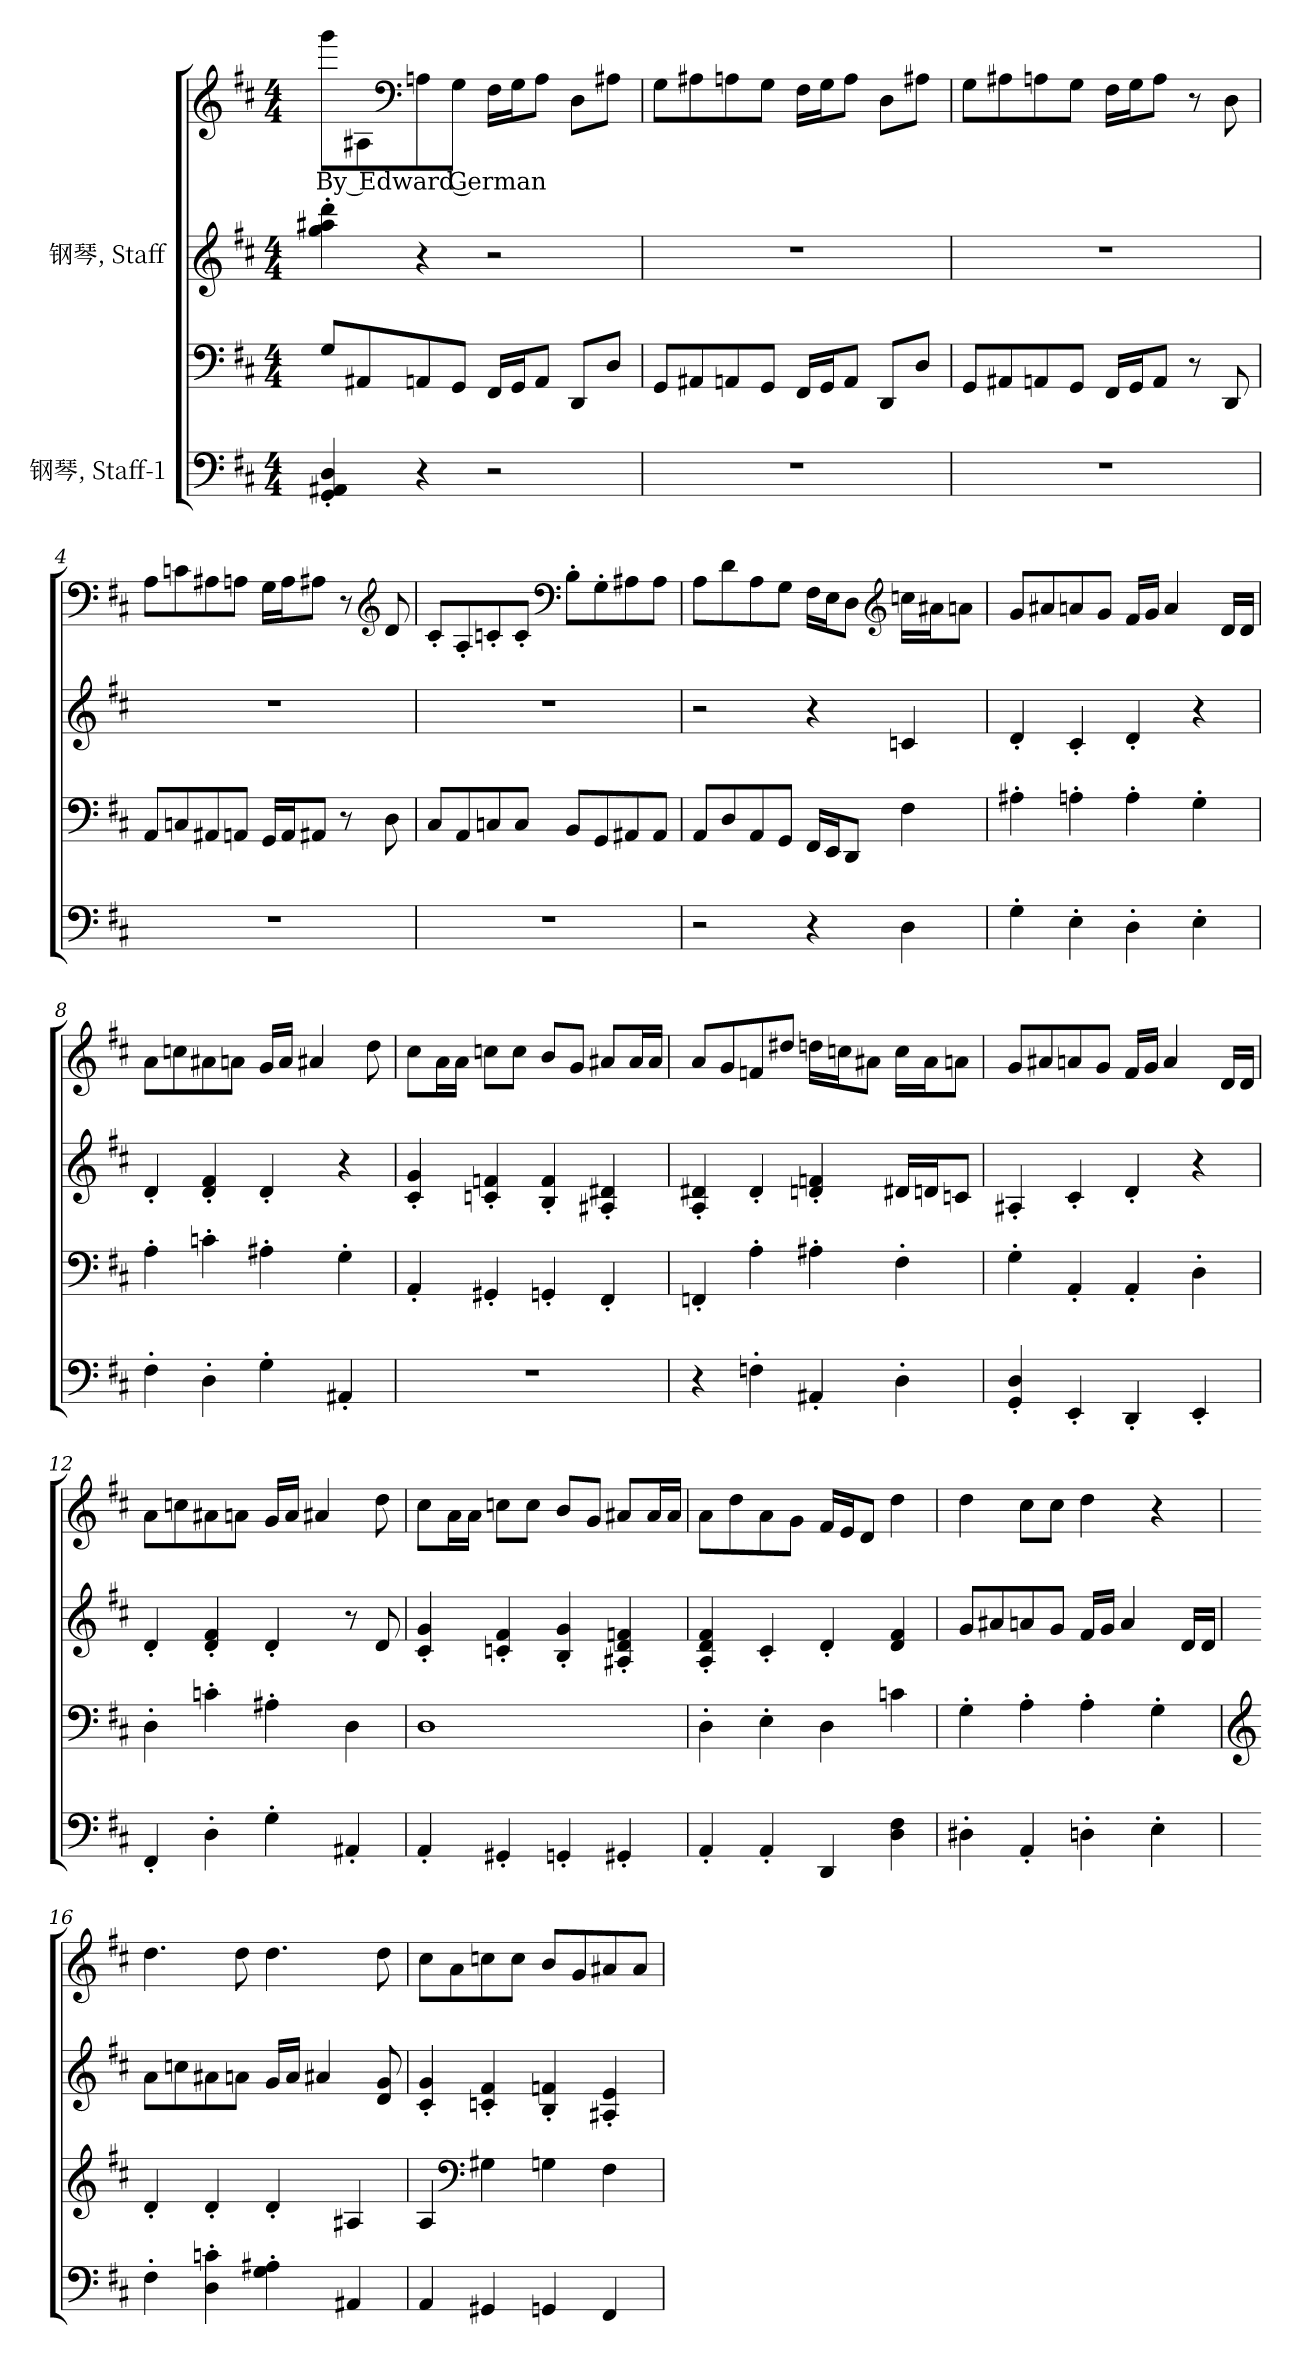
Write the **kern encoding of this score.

**kern	**kern	**kern	**kern	**text
*part2	*part2	*part1	*part1	*part1
*staff4	*staff3	*staff2	*staff1	*staff1
*I"钢琴, Staff-1	*	*I"钢琴, Staff	*	*
*clefF4	*clefF4	*clefG2	*clefG2	*
*k[f#c#]	*k[f#c#]	*k[f#c#]	*k[f#c#]	*
*M4/4	*M4/4	*M4/4	*M4/4	*
*MM150	*MM150	*MM150	*MM150	*
=1	=1	=1	=1	=1
4GG/' 4AA#X/' 4D/'	8G/L	4gg\' 4aa#X\' 4ddd\'	8ggg\L	By Edward German
.	8AA#X/	.	8A#X\	.
*	*	*	*clefF4	*
4r	8AAn/	4r	8An\	.
.	8GG/J	.	8G\J	.
2r	16FF#/LL	2r	16F#\LL	.
.	16GG/J	.	16G\J	.
.	8AA/J	.	8A\J	.
.	8DD/L	.	8D\L	.
.	8D/J	.	8A#X\J	.
=2	=2	=2	=2	=2
1r	8GG/L	1r	8G\L	.
.	8AA#X/	.	8A#X\	.
.	8AAn/	.	8An\	.
.	8GG/J	.	8G\J	.
.	16FF#/LL	.	16F#\LL	.
.	16GG/J	.	16G\J	.
.	8AA/J	.	8A\J	.
.	8DD/L	.	8D\L	.
.	8D/J	.	8A#X\J	.
!!LO:LB:g=z
=3	=3	=3	=3	=3
1r	8GG/L	1r	8G\L	.
.	8AA#X/	.	8A#X\	.
.	8AAn/	.	8An\	.
.	8GG/J	.	8G\J	.
.	16FF#/LL	.	16F#\LL	.
.	16GG/J	.	16G\J	.
.	8AA/J	.	8A\J	.
.	8r	.	8r	.
.	8DD/	.	8D\	.
=4	=4	=4	=4	=4
1r	8AA/L	1r	8A\L	.
.	8Cn/	.	8cn\	.
.	8AA#X/	.	8A#X\	.
.	8AAn/J	.	8An\J	.
.	16GG/LL	.	16G\LL	.
.	16AA/J	.	16A\J	.
.	8AA#X/J	.	8A#X\J	.
.	8r	.	8r	.
*	*	*	*clefG2	*
.	8D\	.	8d/	.
=5	=5	=5	=5	=5
1r	8C#/L	1r	8c#'/L	.
.	8AA/	.	8A'/	.
.	8Cn/	.	8cn'/	.
.	8C/J	.	8c'/J	.
*	*	*	*clefF4	*
.	8BB/L	.	8B'\L	.
.	8GG/	.	8G'\	.
.	8AA#X/	.	8A#X\	.
.	8AA#/J	.	8A#\J	.
!!LO:LB:g=z
=6	=6	=6	=6	=6
2r	8AA/L	2r	8A\L	.
.	8D/	.	8d\	.
.	8AA/	.	8A\	.
.	8GG/J	.	8G\J	.
4r	16FF#/LL	4r	16F#\LL	.
.	16EE/J	.	16E\J	.
.	8DD/J	.	8D\J	.
*	*	*	*clefG2	*
4D\	4F#\	4cn/	16ccn\LL	.
.	.	.	16a#X\J	.
.	.	.	8an\J	.
=7	=7	=7	=7	=7
4G'\	4A#X'\	4d'/	8g/L	.
.	.	.	8a#X/	.
4E'\	4An'\	4c#'/	8an/	.
.	.	.	8g/J	.
4D'\	4A'\	4d'/	16f#/LL	.
.	.	.	16g/JJ	.
.	.	.	4a/	.
4E'\	4G'\	4r	.	.
.	.	.	16d/LL	.
.	.	.	16d/JJ	.
=8	=8	=8	=8	=8
4F#'\	4A'\	4d'/	8a\L	.
.	.	.	8ccn\	.
4D'\	4cn'\	4d/' 4f#/'	8a#X\	.
.	.	.	8an\J	.
4G'\	4A#X'\	4d'/	16g/LL	.
.	.	.	16a/JJ	.
.	.	.	4a#X/	.
4AA#X'/	4G'\	4r	.	.
.	.	.	8dd\	.
!!LO:PB:g=z
=9	=9	=9	=9	=9
1r	4AA'/	4c#/' 4g/'	8cc#\L	.
.	.	.	16a\L	.
.	.	.	16a\JJ	.
.	4GG#X'/	4cn/' 4fn/'	8ccn\L	.
.	.	.	8cc\J	.
.	4GGn'/	4B/' 4f/'	8b/L	.
.	.	.	8g/J	.
.	4FF#'/	4A#X/' 4d#X/'	8a#X/L	.
.	.	.	16a#/L	.
.	.	.	16a#/JJ	.
=10	=10	=10	=10	=10
4r	4FFn'/	4A/' 4d#X/'	8a/L	.
.	.	.	8g/	.
4Fn'\	4A'\	4d#'/	8fn/	.
.	.	.	8dd#X/J	.
4AA#X'/	4A#X'\	4dn/' 4fn/'	16ddn\LL	.
.	.	.	16ccn\J	.
.	.	.	8a#X\J	.
4D'\	4F#'\	16d#X/LL	16cc\LL	.
.	.	16dn/J	16a#\J	.
.	.	8cn/J	8an\J	.
=11	=11	=11	=11	=11
4GG/' 4D/'	4G'\	4A#X'/	8g/L	.
.	.	.	8a#X/	.
4EE'/	4AA'/	4c#'/	8an/	.
.	.	.	8g/J	.
4DD'/	4AA'/	4d'/	16f#/LL	.
.	.	.	16g/JJ	.
.	.	.	4a/	.
4EE'/	4D'\	4r	.	.
.	.	.	16d/LL	.
.	.	.	16d/JJ	.
!!LO:LB:g=z
=12	=12	=12	=12	=12
4FF#'/	4D'\	4d'/	8a\L	.
.	.	.	8ccn\	.
4D'\	4cn'\	4d/' 4f#/'	8a#X\	.
.	.	.	8an\J	.
4G'\	4A#X'\	4d'/	16g/LL	.
.	.	.	16a/JJ	.
.	.	.	4a#X/	.
4AA#X'/	4D\	8r	.	.
.	.	8d/	8dd\	.
=13	=13	=13	=13	=13
4AA'/	1D	4c#/' 4g/'	8cc#\L	.
.	.	.	16a\L	.
.	.	.	16a\JJ	.
4GG#X'/	.	4cn/' 4f#/'	8ccn\L	.
.	.	.	8cc\J	.
4GGn'/	.	4B/' 4g/'	8b/L	.
.	.	.	8g/J	.
4GG#X'/	.	4A#X/' 4d/' 4fn/'	8a#X/L	.
.	.	.	16a#/L	.
.	.	.	16a#/JJ	.
=14	=14	=14	=14	=14
4AA'/	4D'\	4A/' 4d/' 4f#/'	8a\L	.
.	.	.	8dd\	.
4AA'/	4E'\	4c#'/	8a\	.
.	.	.	8g\J	.
4DD/	4D\	4d'/	16f#/LL	.
.	.	.	16e/J	.
.	.	.	8d/J	.
4D\ 4F#\	4cn\	4d/ 4f#/	4dd\	.
!!LO:LB:g=z
=15	=15	=15	=15	=15
4D#X'\	4G'\	8g/L	4dd\	.
.	.	8a#X/	.	.
4AA'/	4A'\	8an/	8cc#\L	.
.	.	8g/J	8cc#\J	.
4Dn'\	4A'\	16f#/LL	4dd\	.
.	.	16g/JJ	.	.
.	.	4a/	.	.
4E'\	4G'\	.	4r	.
.	.	16d/LL	.	.
.	.	16d/JJ	.	.
=16	=16	=16	=16	=16
*	*clefG2	*	*	*
4F#'\	4d'/	8a\L	4.dd\	.
.	.	8ccn\	.	.
4D\' 4cn\'	4d'/	8a#X\	.	.
.	.	8an\J	8dd\	.
4G\' 4A#X\'	4d'/	16g/LL	4.dd\	.
.	.	16a/JJ	.	.
.	.	4a#X/	.	.
4AA#X/	4A#X/	.	.	.
.	.	8d/ 8g/	8dd\	.
=17	=17	=17	=17	=17
4AA/	4A/	4c#/' 4g/'	8cc#\L	.
.	.	.	8a\	.
*	*clefF4	*	*	*
4GG#X/	4G#X\	4cn/' 4f#/'	8ccn\	.
.	.	.	8cc\J	.
4GGn/	4Gn\	4B/' 4fn/'	8b/L	.
.	.	.	8g/	.
4FF#/	4F#\	4A#X/' 4e/'	8a#X/	.
.	.	.	8a#/J	.
=	=	=	=	=
*-	*-	*-	*-	*-
